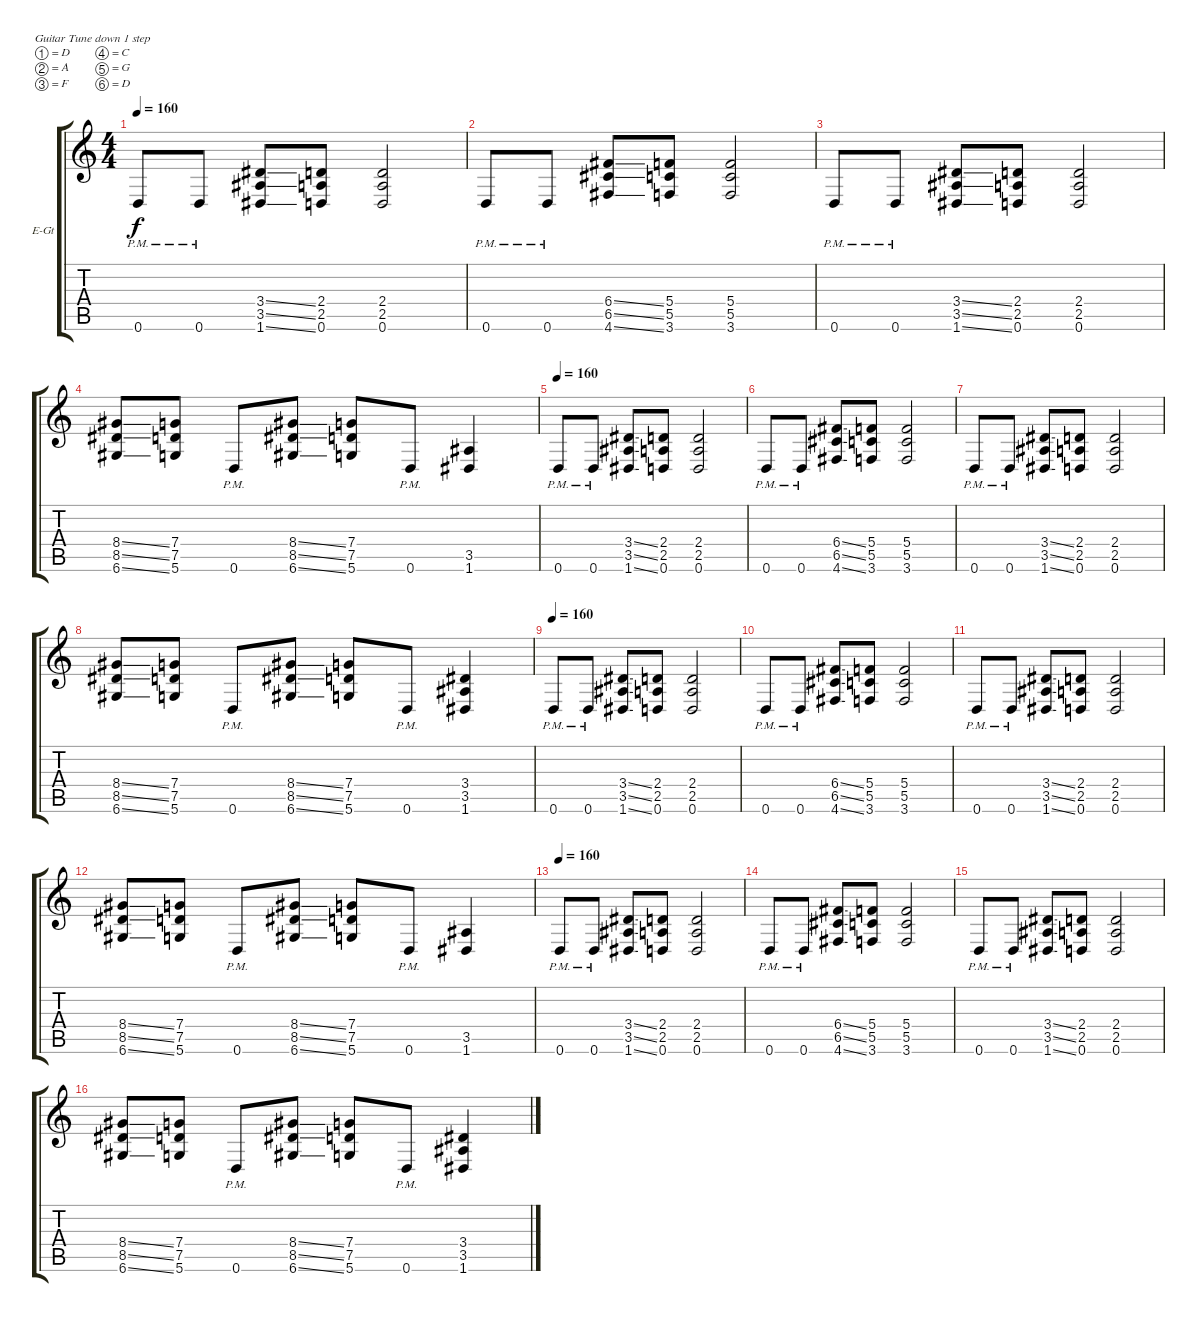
\bracketExtendMode groupsimilarinstruments
\firstSystemTrackNameOrientation horizontal
\otherSystemsTrackNameOrientation horizontal
\track ("Steve Swanson" "E-Gt") {instrument distortionguitar}
\staff {score tabs}
\tuning (D4 A3 F3 C3 G2 D2)
\ts (4 4)
\tempo 160
\clef g2
\ks c
0.6{pm}.8{dy f} 0.6{pm}.8 (3.5{ss} 1.6{ss} 3.4{ss}).8 (2.5 0.6 2.4).8 (2.5 0.6 2.4).2 |
0.6{pm}.8 0.6{pm}.8 (6.5{ss} 4.6{ss} 6.4{ss}).8 (5.5 3.6 5.4).8 (5.5 3.6 5.4).2 |
0.6{pm}.8 0.6{pm}.8 (3.5{ss} 1.6{ss} 3.4{ss}).8 (2.5 0.6 2.4).8 (2.5 0.6 2.4).2 |
(8.5{ss} 6.6{ss} 8.4{ss}).8 (7.5 5.6 7.4).8 0.6{pm}.8 (8.5{ss} 6.6{ss} 8.4{ss}).8 (7.5 5.6 7.4).8 0.6{pm}.8 (3.5 1.6).4 |
\tempo 160
0.6{pm}.8 0.6{pm}.8 (3.5{ss} 1.6{ss} 3.4{ss}).8 (2.5 0.6 2.4).8 (2.5 0.6 2.4).2 |
0.6{pm}.8 0.6{pm}.8 (6.5{ss} 4.6{ss} 6.4{ss}).8 (5.5 3.6 5.4).8 (5.5 3.6 5.4).2 |
0.6{pm}.8 0.6{pm}.8 (3.5{ss} 1.6{ss} 3.4{ss}).8 (2.5 0.6 2.4).8 (2.5 0.6 2.4).2 |
(8.5{ss} 6.6{ss} 8.4{ss}).8 (7.5 5.6 7.4).8 0.6{pm}.8 (8.5{ss} 6.6{ss} 8.4{ss}).8 (7.5 5.6 7.4).8 0.6{pm}.8 (3.5 1.6 3.4).4 |
\tempo 160
0.6{pm}.8 0.6{pm}.8 (3.5{ss} 1.6{ss} 3.4{ss}).8 (2.5 0.6 2.4).8 (2.5 0.6 2.4).2 |
0.6{pm}.8 0.6{pm}.8 (6.5{ss} 4.6{ss} 6.4{ss}).8 (5.5 3.6 5.4).8 (5.5 3.6 5.4).2 |
0.6{pm}.8 0.6{pm}.8 (3.5{ss} 1.6{ss} 3.4{ss}).8 (2.5 0.6 2.4).8 (2.5 0.6 2.4).2 |
(8.5{ss} 6.6{ss} 8.4{ss}).8 (7.5 5.6 7.4).8 0.6{pm}.8 (8.5{ss} 6.6{ss} 8.4{ss}).8 (7.5 5.6 7.4).8 0.6{pm}.8 (3.5 1.6).4 |
\tempo 160
0.6{pm}.8 0.6{pm}.8 (3.5{ss} 1.6{ss} 3.4{ss}).8 (2.5 0.6 2.4).8 (2.5 0.6 2.4).2 |
0.6{pm}.8 0.6{pm}.8 (6.5{ss} 4.6{ss} 6.4{ss}).8 (5.5 3.6 5.4).8 (5.5 3.6 5.4).2 |
0.6{pm}.8 0.6{pm}.8 (3.5{ss} 1.6{ss} 3.4{ss}).8 (2.5 0.6 2.4).8 (2.5 0.6 2.4).2 |
(8.5{ss} 6.6{ss} 8.4{ss}).8 (7.5 5.6 7.4).8 0.6{pm}.8 (8.5{ss} 6.6{ss} 8.4{ss}).8 (7.5 5.6 7.4).8 0.6{pm}.8 (3.5 1.6 3.4).4
